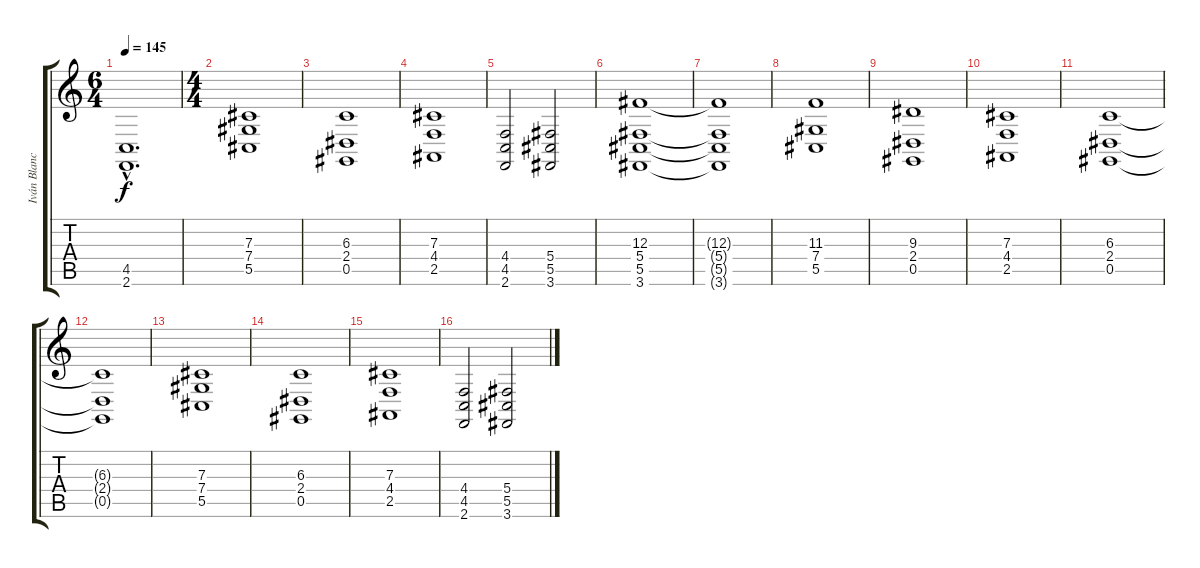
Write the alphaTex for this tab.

\track ("Iván Blanco" "Iván Blanc") {instrument choiraahs}
\staff {score tabs}
\tuning (Eb4 Bb3 Gb3 Db3 Ab2 Eb2) {hide}
\ts (6 4)
\tempo 145
\clef g2
\ks c
(4.5{hac t} 2.6{hac t}).1{d dy f} |
\ts (4 4)
(7.3 7.4 5.5).1 |
(6.3 2.4 0.5).1 |
(7.3 4.4 2.5).1 |
(4.4 4.5 2.6).2 (5.4 5.5 3.6).2 |
(12.3 5.4 5.5 3.6).1 |
(12.3{t} 5.4{t} 5.5{t} 3.6{t}).1 |
(11.3 7.4 5.5).1 |
(9.3 2.4 0.5).1 |
(7.3 4.4 2.5).1 |
(6.3 2.4 0.5).1 |
(6.3{t} 2.4{t} 0.5{t}).1 |
(7.3 7.4 5.5).1 |
(6.3 2.4 0.5).1 |
(7.3 4.4 2.5).1 |
(4.4 4.5 2.6).2 (5.4 5.5 3.6).2
